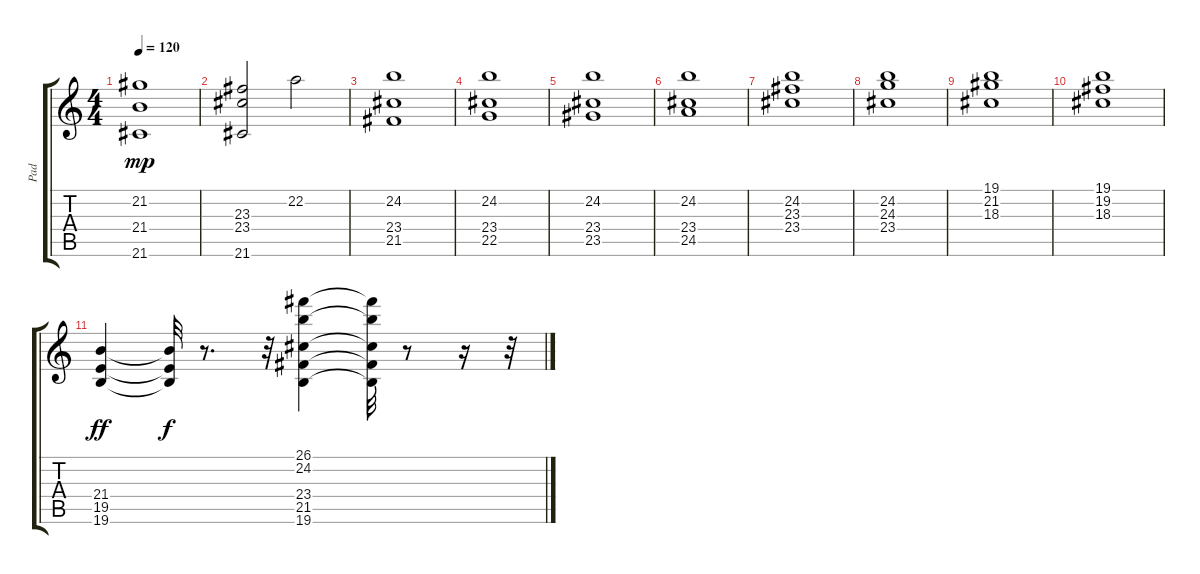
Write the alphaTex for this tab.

\track ("Pad" "Pad") {instrument pad2warm}
\staff {score tabs}
\tuning (E4 B3 G3 D3 A2 E2) {hide}
\ts (4 4)
\tempo 120
\clef g2
\ks c
(21.2 21.4 21.6).1{dy mp} |
(23.3 23.4 21.6).2 22.2.2 |
(24.2 23.4 21.5).1 |
(24.2 23.4 22.5).1 |
(24.2 23.4 23.5).1 |
(24.2 23.4 24.5).1 |
(24.2 23.3 23.4).1 |
(24.2 24.3 23.4).1 |
(19.1 21.2 18.3).1 |
(19.1 19.2 18.3).1 |
(21.4 19.5 19.6).4{dy ff} (21.4{t} 19.5{t} 19.6{t}).32{dy f} r.8{d} r.32 (26.1 24.2 23.4 21.5 19.6).4 (26.1{t} 24.2{t} 23.4{t} 21.5{t} 19.6{t}).32 r.8 r.16 r.32
